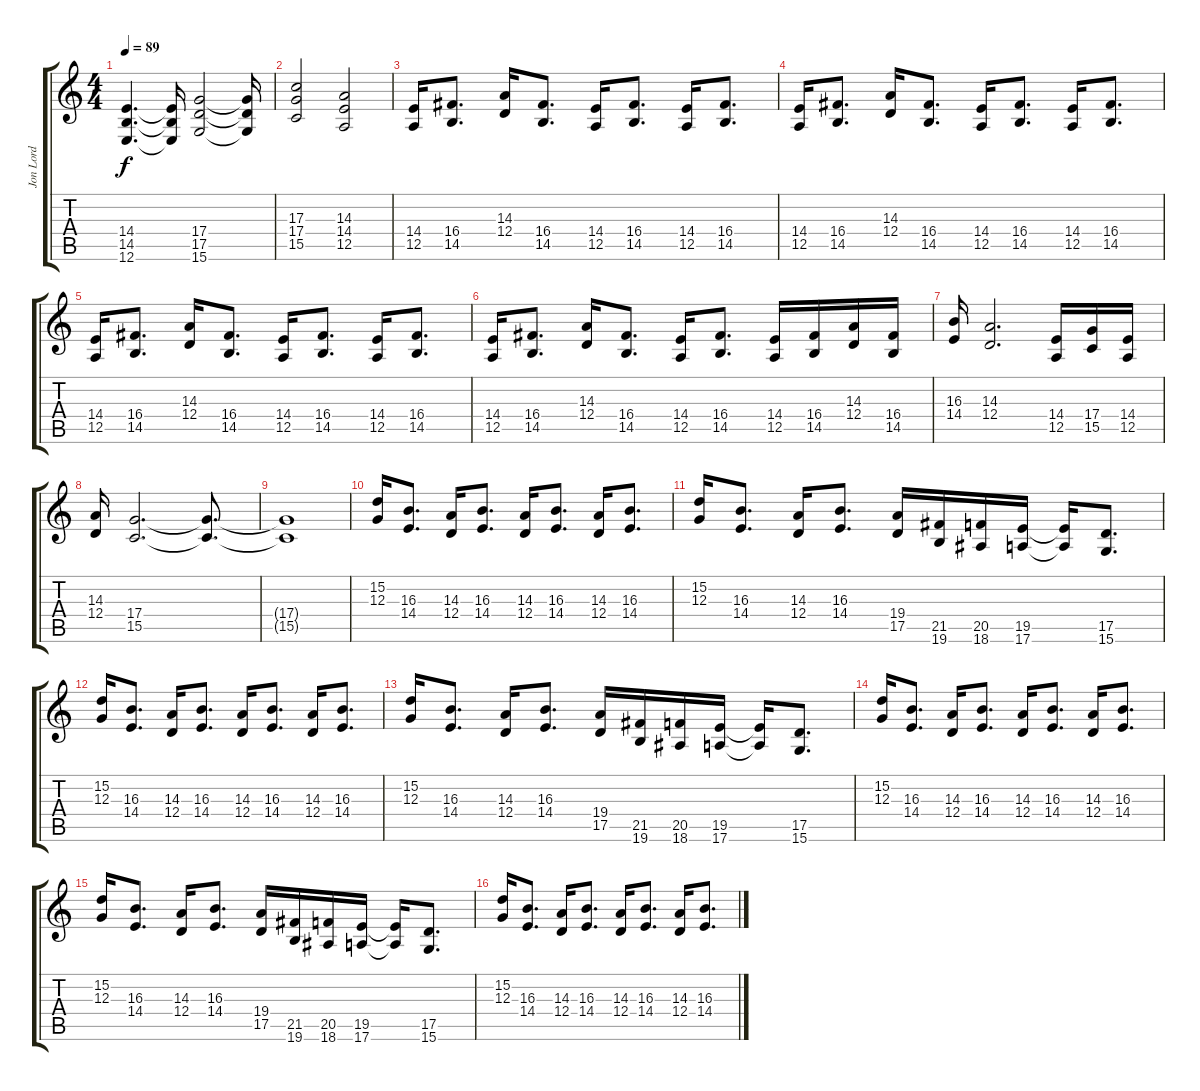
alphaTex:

\track ("Jon Lord" "Jon Lord") {instrument drawbarorgan}
\staff {score tabs}
\tuning (E4 B3 G3 D3 A2 E2) {hide}
\ts (4 4)
\tempo 89
\clef g2
\ks c
(14.4 14.5 12.6).4{d dy f volume 13} (14.4{t} 14.5{t} 12.6{t}).16 (17.4 17.5 15.6).2 (17.4{t} 17.5{t} 15.6{t}).16 |
(17.3 17.4 15.5).2 (14.3 14.4 12.5).2 |
(14.4 12.5).16{volume 11} (16.4 14.5).8{d} (14.3 12.4).16 (16.4 14.5).8{d} (14.4 12.5).16 (16.4 14.5).8{d} (14.4 12.5).16 (16.4 14.5).8{d} |
(14.4 12.5).16{volume 10} (16.4 14.5).8{d} (14.3 12.4).16 (16.4 14.5).8{d} (14.4 12.5).16 (16.4 14.5).8{d} (14.4 12.5).16 (16.4 14.5).8{d} |
(14.4 12.5).16{volume 10} (16.4 14.5).8{d} (14.3 12.4).16 (16.4 14.5).8{d} (14.4 12.5).16 (16.4 14.5).8{d} (14.4 12.5).16 (16.4 14.5).8{d} |
(14.4 12.5).16{volume 10} (16.4 14.5).8{d} (14.3 12.4).16 (16.4 14.5).8{d} (14.4 12.5).16 (16.4 14.5).8{d} (14.4 12.5).16 (16.4 14.5).16 (14.3 12.4).16 (16.4 14.5).16 |
(16.3 14.4).16 (14.3 12.4).2{d} (14.4 12.5).16 (17.4 15.5).16 (14.4 12.5).16 |
(14.3 12.4).16 (17.4 15.5).2{d} (17.4{t} 15.5{t}).8{d} |
(17.4{t} 15.5{t}).1 |
(15.2 12.3).16{volume 10} (16.3 14.4).8{d} (14.3 12.4).16 (16.3 14.4).8{d} (14.3 12.4).16 (16.3 14.4).8{d} (14.3 12.4).16 (16.3 14.4).8{d} |
(15.2 12.3).16 (16.3 14.4).8{d} (14.3 12.4).16 (16.3 14.4).8{d} (19.4 17.5).16 (21.5 19.6).16 (20.5 18.6).16 (19.5 17.6).16 (19.5{t} 17.6{t}).16 (17.5 15.6).8{d} |
(15.2 12.3).16{volume 10} (16.3 14.4).8{d} (14.3 12.4).16 (16.3 14.4).8{d} (14.3 12.4).16 (16.3 14.4).8{d} (14.3 12.4).16 (16.3 14.4).8{d} |
(15.2 12.3).16 (16.3 14.4).8{d} (14.3 12.4).16 (16.3 14.4).8{d} (19.4 17.5).16 (21.5 19.6).16 (20.5 18.6).16 (19.5 17.6).16 (19.5{t} 17.6{t}).16 (17.5 15.6).8{d} |
(15.2 12.3).16{volume 10} (16.3 14.4).8{d} (14.3 12.4).16 (16.3 14.4).8{d} (14.3 12.4).16 (16.3 14.4).8{d} (14.3 12.4).16 (16.3 14.4).8{d} |
(15.2 12.3).16 (16.3 14.4).8{d} (14.3 12.4).16 (16.3 14.4).8{d} (19.4 17.5).16 (21.5 19.6).16 (20.5 18.6).16 (19.5 17.6).16 (19.5{t} 17.6{t}).16 (17.5 15.6).8{d} |
(15.2 12.3).16{volume 10} (16.3 14.4).8{d} (14.3 12.4).16 (16.3 14.4).8{d} (14.3 12.4).16 (16.3 14.4).8{d} (14.3 12.4).16 (16.3 14.4).8{d}
